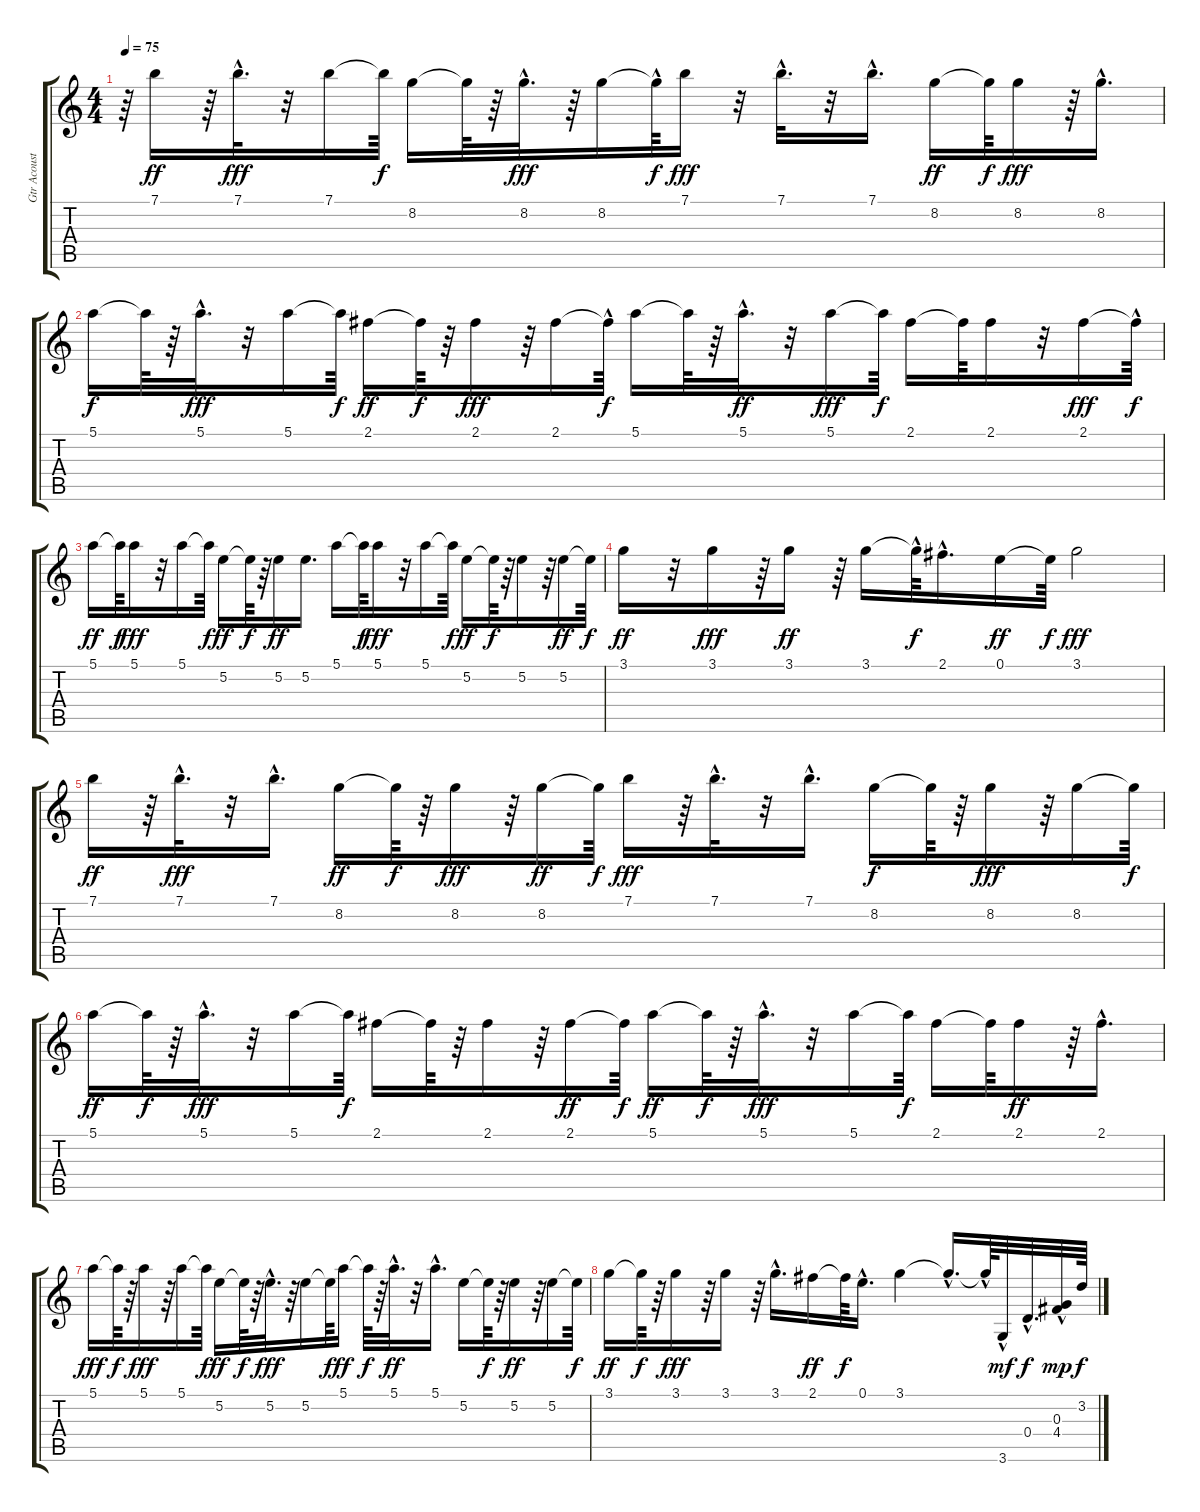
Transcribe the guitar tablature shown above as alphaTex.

\track ("Gtr Acoustic" "Gtr Acoust") {instrument acousticguitarsteel}
\staff {score tabs}
\tuning (E4 B3 G3 D3 A2 E2) {hide}
\ts (4 4)
\tempo 75
\clef g2
\ks c
r.64{dy ff instrument acousticguitarsteel} 7.1.16 r.64 7.1{hac}.32{d dy fff} r.32 7.1.16 7.1{t}.64{dy f} 8.2.16 8.2{t}.64 r.64 8.2{hac}.32{d dy fff} r.64 8.2.16 8.2{hac t}.64{dy f} 7.1.16{dy fff} r.32 7.1{hac}.32{d} r.32 7.1{hac}.16{d} 8.2.16{dy ff} 8.2{t}.64{dy f} 8.2.16{dy fff} r.64 8.2{hac}.16{d} |
5.1.16{dy f} 5.1{t}.64 r.64 5.1{hac}.32{d dy fff} r.32 5.1.16 5.1{t}.64{dy f} 2.1.16{dy ff} 2.1{t}.64{dy f} r.64 2.1.16{dy fff} r.64 2.1.16 2.1{hac t}.64{dy f} 5.1.16 5.1{t}.64 r.64 5.1{hac}.32{d dy ff} r.32 5.1.16{dy fff} 5.1{t}.64{dy f} 2.1.16 2.1{t}.64 2.1.16 r.32 2.1.16{dy fff} 2.1{hac t}.64{dy f} |
5.1.16{dy ff} 5.1{t}.64{dy f} 5.1.16{dy fff} r.32 5.1.16 5.1{t}.64{dy f} 5.2.16{dy ff} 5.2{t}.64{dy f} r.64 5.2.16{dy ff} 5.2.16{d} 5.1.16 5.1{t}.64{dy f} 5.1.16{dy fff} r.32 5.1.16 5.1{t}.64{dy f} 5.2.16{dy ff} 5.2{t}.64{dy f} r.64 5.2.16 r.64 5.2.16{dy ff} 5.2{t}.64{dy f} |
3.1.16{dy ff} r.32 3.1.16{dy fff} r.64 3.1.16{dy ff} r.64 3.1.16 3.1{hac t}.64{dy f} 2.1{hac}.16{d} 0.1.16{dy ff} 0.1{t}.64{dy f} 3.1.2{dy fff} |
7.1.16{dy ff} r.64 7.1{hac}.32{d dy fff} r.32 7.1{hac}.16{d} 8.2.16{dy ff} 8.2{t}.64{dy f} r.64 8.2.16{dy fff} r.64 8.2.16{dy ff} 8.2{t}.64{dy f} 7.1.16{dy fff} r.64 7.1{hac}.32{d} r.32 7.1{hac}.16{d} 8.2.16{dy f} 8.2{t}.64 r.64 8.2.16{dy fff} r.64 8.2.16 8.2{t}.64{dy f} |
5.1.16{dy ff} 5.1{t}.64{dy f} r.64 5.1{hac}.32{d dy fff} r.32 5.1.16 5.1{t}.64{dy f} 2.1.16 2.1{t}.64 r.64 2.1.16 r.64 2.1.16{dy ff} 2.1{t}.64{dy f} 5.1.16{dy ff} 5.1{t}.64{dy f} r.64 5.1{hac}.32{d dy fff} r.32 5.1.16 5.1{t}.64{dy f} 2.1.16 2.1{t}.64 2.1.16{dy ff} r.64 2.1{hac}.16{d} |
5.1.16{dy fff} 5.1{t}.64{dy f} r.64 5.1.16{dy fff} r.64 5.1.16 5.1{t}.64{dy f} 5.2.16{dy ff} 5.2{t}.64{dy f} r.64 5.2{hac}.32{d dy fff} r.64 5.2.16 5.2{t}.64{dy f} 5.1.16{dy ff} 5.1{t}.64{dy f} r.64 5.1{hac}.32{d dy ff} r.32 5.1{hac}.16{d} 5.2.16 5.2{t}.64{dy f} r.64 5.2.16{dy ff} r.64 5.2.16 5.2{t}.64{dy f} |
3.1.16{dy ff} 3.1{t}.64{dy f} r.64 3.1.16{dy fff} r.64 3.1.16 r.64 3.1{hac}.16{d} 2.1.16{dy ff} 2.1{t}.64{dy f} 0.1{hac}.16{d} 3.1.4 3.1{hac t}.16{d} 3.1{hac t}.64 3.6{hac}.32{dy mf} 0.4{hac}.32{d dy f} (0.3 4.4{hac}).32{dy mp} 3.2.64{dy f}
